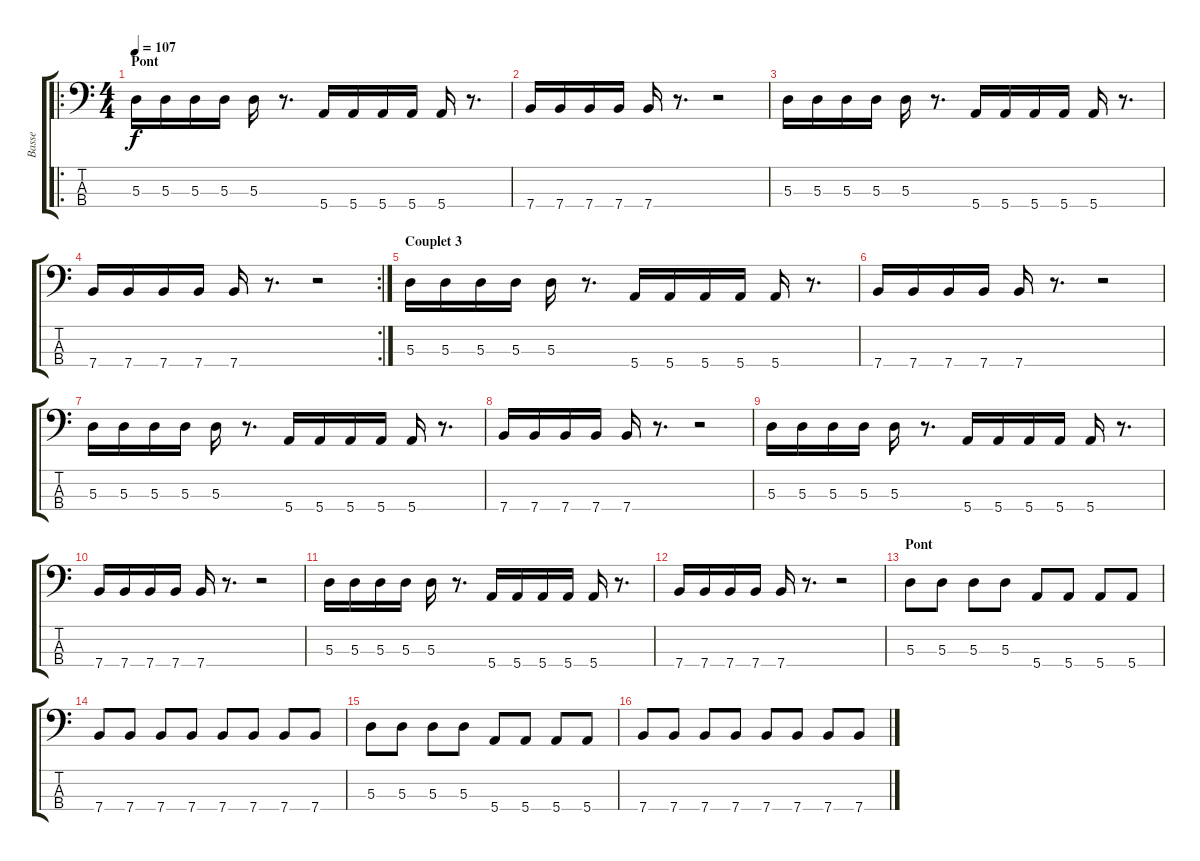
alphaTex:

\track ("Basse" "Basse") {instrument electricbassfinger}
\staff {score tabs}
\tuning (G2 D2 A1 E1) {hide}
\ro
\ts (4 4)
\section ("" "Pont")
\tempo 107
\clef f4
\ks c
5.3.16{dy f} 5.3.16 5.3.16 5.3.16 5.3.16 r.8{d} 5.4.16 5.4.16 5.4.16 5.4.16 5.4.16 r.8{d} |
7.4.16 7.4.16 7.4.16 7.4.16 7.4.16 r.8{d} r.2 |
5.3.16 5.3.16 5.3.16 5.3.16 5.3.16 r.8{d} 5.4.16 5.4.16 5.4.16 5.4.16 5.4.16 r.8{d} |
\rc 2
7.4.16 7.4.16 7.4.16 7.4.16 7.4.16 r.8{d} r.2 |
\section ("" "Couplet 3")
5.3.16 5.3.16 5.3.16 5.3.16 5.3.16 r.8{d} 5.4.16 5.4.16 5.4.16 5.4.16 5.4.16 r.8{d} |
7.4.16 7.4.16 7.4.16 7.4.16 7.4.16 r.8{d} r.2 |
5.3.16 5.3.16 5.3.16 5.3.16 5.3.16 r.8{d} 5.4.16 5.4.16 5.4.16 5.4.16 5.4.16 r.8{d} |
7.4.16 7.4.16 7.4.16 7.4.16 7.4.16 r.8{d} r.2 |
5.3.16 5.3.16 5.3.16 5.3.16 5.3.16 r.8{d} 5.4.16 5.4.16 5.4.16 5.4.16 5.4.16 r.8{d} |
7.4.16 7.4.16 7.4.16 7.4.16 7.4.16 r.8{d} r.2 |
5.3.16 5.3.16 5.3.16 5.3.16 5.3.16 r.8{d} 5.4.16 5.4.16 5.4.16 5.4.16 5.4.16 r.8{d} |
7.4.16 7.4.16 7.4.16 7.4.16 7.4.16 r.8{d} r.2 |
\section ("" "Pont")
5.3.8 5.3.8 5.3.8 5.3.8 5.4.8 5.4.8 5.4.8 5.4.8 |
7.4.8 7.4.8 7.4.8 7.4.8 7.4.8 7.4.8 7.4.8 7.4.8 |
5.3.8 5.3.8 5.3.8 5.3.8 5.4.8 5.4.8 5.4.8 5.4.8 |
7.4.8 7.4.8 7.4.8 7.4.8 7.4.8 7.4.8 7.4.8 7.4.8
